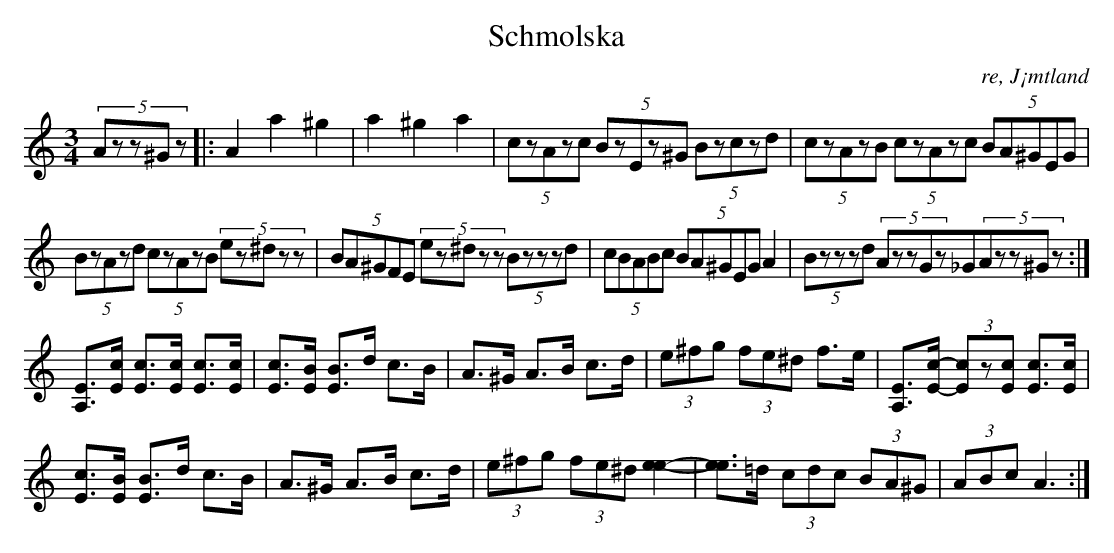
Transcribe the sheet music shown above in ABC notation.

X:1
T:Schmolska
O: re, J¡mtland
M:3/4
L:1/8
K:Am
(5:2Azz^Gz|:A2 a2 ^g2|a2 ^g2 a2|  (5:2czAzc (5:2BzEz^G (5:2Bzczd|  (5:2czAzB (5:2czAzc (5:2BA^GEG|
 (5:2BzAzd (5:2czAzB (5:2ez^dzz|  (5:2BA^GFE (5:2ez^dzz (5:2Bzzzd|  (5:2cBABc (5:2BA^GEG  A2|  (5:2Bzzzd (5:2AzzGz_G(5:2Azz^Gz  :|
[EA,]>[cE] [cE]>[cE] [cE]>[cE] | [cE]>[BE] [BE]>d c>B | A>^G A>B c>d | (3e^fg (3fe^d f>e | [EA,]>[c-E-] (3[cE]z[cE] [cE]>[cE] |
[cE]>[BE] [BE]>d c>B | A>^G A>B c>d | (3e^fg (3fe^d [e2-e2-] | [ee]>=d (3cdc (3BA^G | (3ABc A3 :|]
